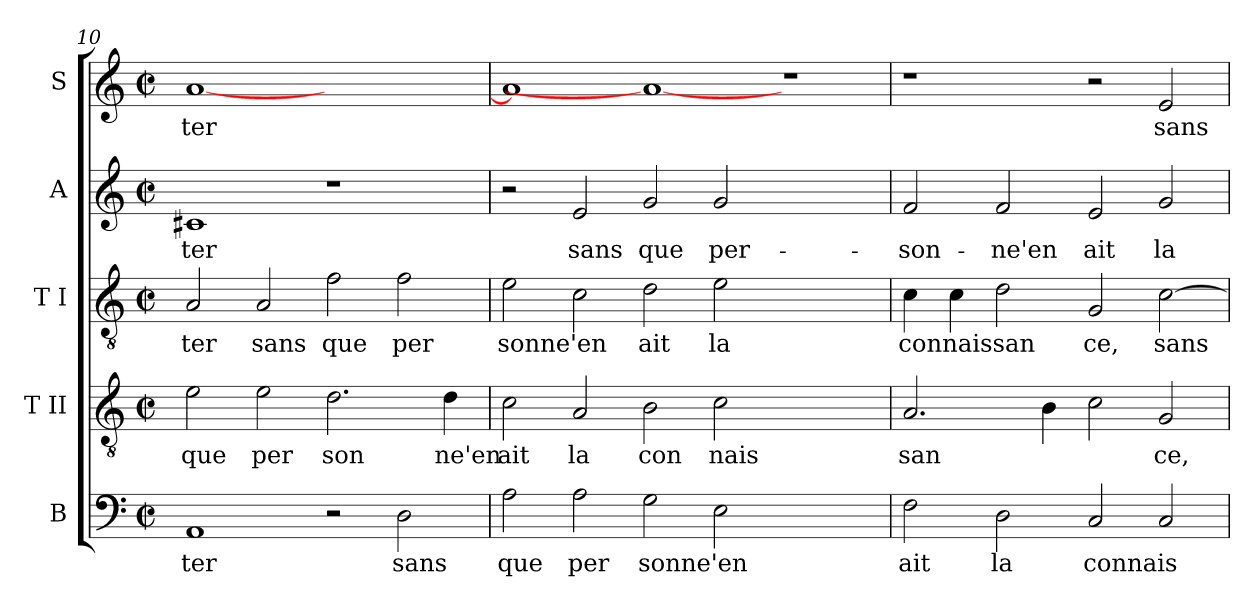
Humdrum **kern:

**kern	**text	**kern	**text	**kern	**text	**kern	**text	**kern	**text
*part5	*part5	*part4	*part4	*part3	*part3	*part2	*part2	*part1	*part1
*staff5	*staff5	*staff4	*staff4	*staff3	*staff3	*staff2	*staff2	*staff1	*staff1
*I"B	*	*I"T II	*	*I"T I	*	*I"A	*	*I"S	*
*clefF4	*	*clefGv2	*	*clefGv2	*	*clefG2	*	*clefG2	*
*M2/2	*	*M2/2	*	*M2/2	*	*M2/2	*	*M2/2	*
*met(c|)	*	*met(c|)	*	*met(c|)	*	*met(c|)	*	*met(c|)	*
=10	=10	=10	=10	=10	=10	=10	=10	=10	=10
!	!LO:LY:b:cj	!	!LO:LY:b:cj	!	!LO:LY:b:cj	!	!LO:LY:b:cj	!	!LO:LY:b:cj
1AA	ter	2e\	que	2A/	ter	1c#X	-ter	[<1a	ter
!	!	!	!LO:LY:b:cj	!	!LO:LY:b:cj	!	!	!	!
.	.	2e\	per	2A/	sans	.	.	.	.
!	!	!	!LO:LY:b:cj	!	!LO:LY:b:cj	!	!	!	!
2r	.	2.d\	son	2f\	que	1r	.	1ryy	.
!	!LO:LY:b:cj	!	!	!	!LO:LY:b:cj	!	!	!	!
2D\	sans	.	.	2f\	per	.	.	.	.
!	!	!	!LO:LY:b:cj	!	!	!	!	!	!
.	.	4d\	ne'en	.	.	.	.	.	.
=11	=11	=11	=11	=11	=11	=11	=11	=11	=11
!	!LO:LY:b:cj	!	!LO:LY:b:cj	!	!LO:LY:b	!	!	!	!
2A\	que	2c\	ait	2e\	sonne'en	2r	.	1a]	.
!	!LO:LY:b:cj	!	!LO:LY:b:cj	!	!	!	!LO:LY:b:cj	!	!
2A\	per	2A/	la	2c\	.	2e/	sans	.	.
!	!LO:LY:b	!	!LO:LY:b:cj	!	!LO:LY:b:cj	!	!LO:LY:b:cj	!	!
2G\	sonne'en	2B\	con	2d\	ait	2g/	que	1a_	.
!	!	!	!LO:LY:b:cj	!	!LO:LY:b:cj	!	!LO:LY:b:cj	!	!
2E\	.	2c\	nais	2e\	la	2g/	per-	.	.
1ryy	.	1ryy	.	1ryy	.	1ryy	.	1r	.
=12	=12	=12	=12	=12	=12	=12	=12	=12	=12
!	!LO:LY:b:cj	!	!LO:LY:b	!	!LO:LY:b	!	!LO:LY:b:cj	!	!
2F\	ait	2.A/	san	4c\	connaissan	2f/	-son-	1r	.
.	.	.	.	4c\	.	.	.	.	.
!	!LO:LY:b:cj	!	!	!	!	!	!LO:LY:b:cj	!	!
2D\	la	.	.	2d\	.	2f/	-ne'en	.	.
.	.	4B\	.	.	.	.	.	.	.
!	!LO:LY:b	!	!	!	!LO:LY:b:cj	!	!LO:LY:b:cj	!	!
2C/	connais	2c\	.	2G/	ce,	2e/	ait	2r	.
!	!	!	!LO:LY:b:cj	!	!LO:LY:b	!	!LO:LY:b:cj	!	!LO:LY:b:cj
2C/	.	2G/	ce,	[<2c\	sans	2g/	la	2e/	sans
=	=	=	=	=	=	=	=	=	=
*-	*-	*-	*-	*-	*-	*-	*-	*-	*-
